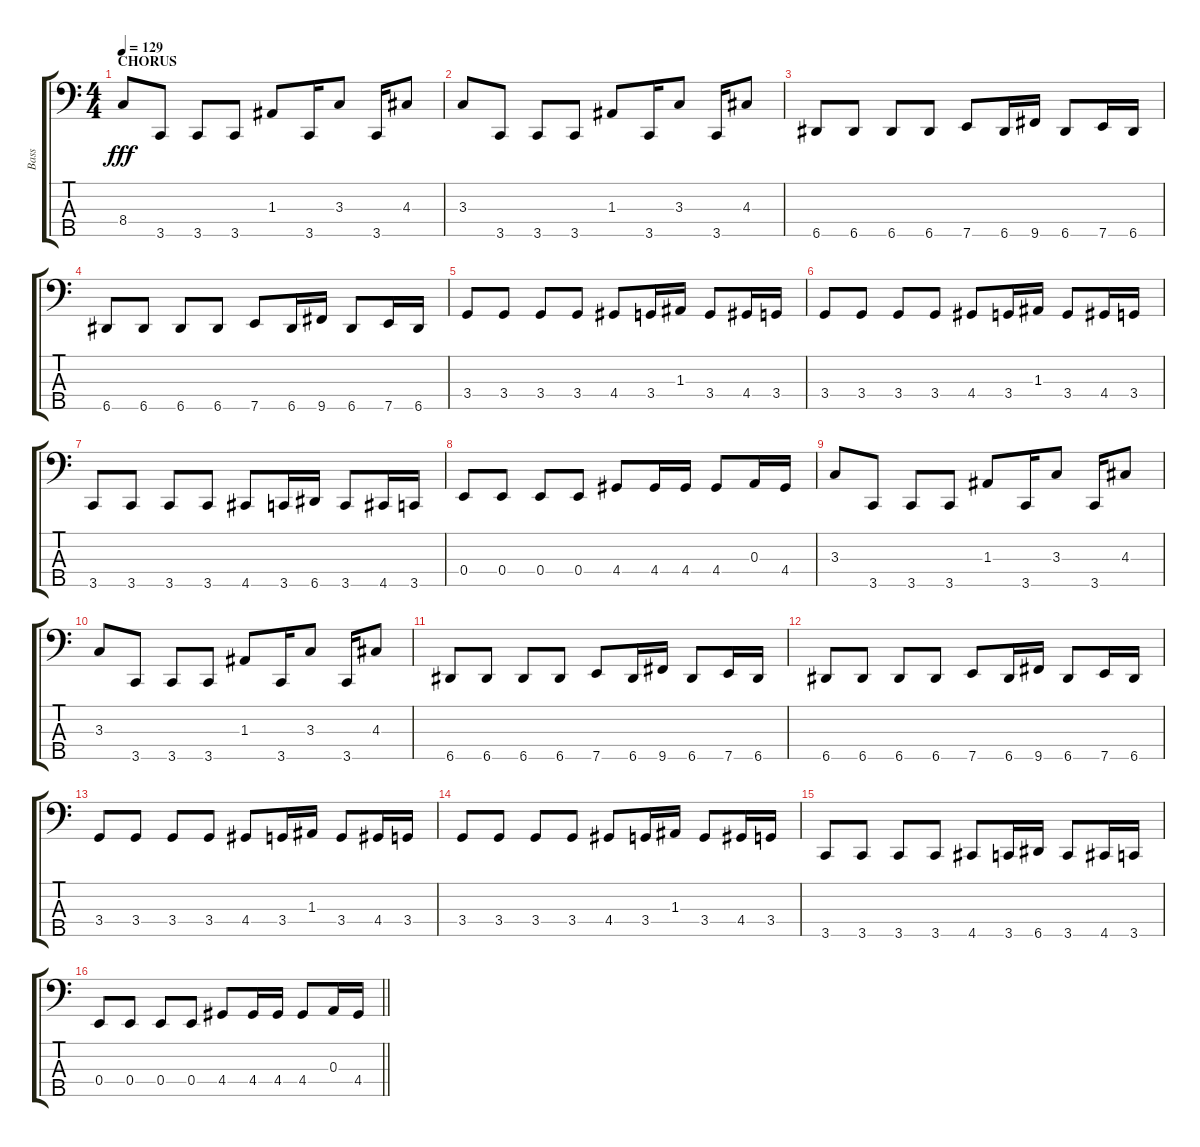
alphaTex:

\track ("Bass" "Bass") {instrument electricbasspick}
\staff {score tabs}
\tuning (G2 D2 A1 E1 A0) {hide}
\ts (4 4)
\section ("" "CHORUS")
\tempo 129
\clef f4
\ks c
8.4.8{dy fff} 3.5.8 3.5.8 3.5.8 1.3.8 3.5.16 3.3.8 3.5.16 4.3.8 |
3.3.8 3.5.8 3.5.8 3.5.8 1.3.8 3.5.16 3.3.8 3.5.16 4.3.8 |
6.5.8 6.5.8 6.5.8 6.5.8 7.5.8 6.5.16 9.5.16 6.5.8 7.5.16 6.5.16 |
6.5.8 6.5.8 6.5.8 6.5.8 7.5.8 6.5.16 9.5.16 6.5.8 7.5.16 6.5.16 |
3.4.8 3.4.8 3.4.8 3.4.8 4.4.8 3.4.16 1.3.16 3.4.8 4.4.16 3.4.16 |
3.4.8 3.4.8 3.4.8 3.4.8 4.4.8 3.4.16 1.3.16 3.4.8 4.4.16 3.4.16 |
3.5.8 3.5.8 3.5.8 3.5.8 4.5.8 3.5.16 6.5.16 3.5.8 4.5.16 3.5.16 |
0.4.8 0.4.8 0.4.8 0.4.8 4.4.8 4.4.16 4.4.16 4.4.8 0.3.16 4.4.16 |
3.3.8 3.5.8 3.5.8 3.5.8 1.3.8 3.5.16 3.3.8 3.5.16 4.3.8 |
3.3.8 3.5.8 3.5.8 3.5.8 1.3.8 3.5.16 3.3.8 3.5.16 4.3.8 |
6.5.8 6.5.8 6.5.8 6.5.8 7.5.8 6.5.16 9.5.16 6.5.8 7.5.16 6.5.16 |
6.5.8 6.5.8 6.5.8 6.5.8 7.5.8 6.5.16 9.5.16 6.5.8 7.5.16 6.5.16 |
3.4.8 3.4.8 3.4.8 3.4.8 4.4.8 3.4.16 1.3.16 3.4.8 4.4.16 3.4.16 |
3.4.8 3.4.8 3.4.8 3.4.8 4.4.8 3.4.16 1.3.16 3.4.8 4.4.16 3.4.16 |
3.5.8 3.5.8 3.5.8 3.5.8 4.5.8 3.5.16 6.5.16 3.5.8 4.5.16 3.5.16 |
\barLineRight lightlight
0.4.8 0.4.8 0.4.8 0.4.8 4.4.8 4.4.16 4.4.16 4.4.8 0.3.16 4.4.16
